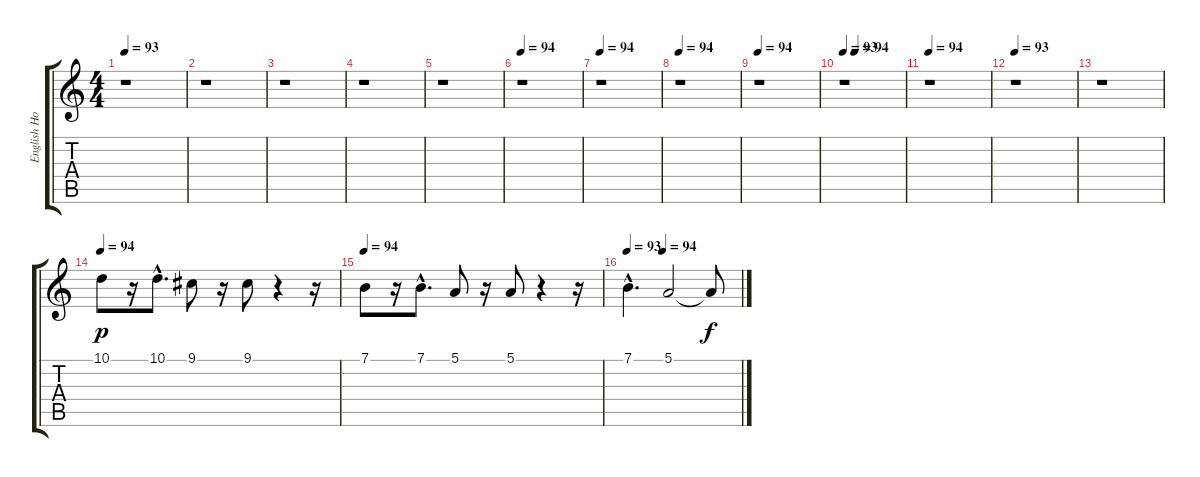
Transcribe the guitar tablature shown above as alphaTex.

\track ("English Horn" "English Ho") {instrument woodblock}
\staff {score tabs}
\tuning (E4 B3 G3 D3 A2 E2) {hide}
\ts (4 4)
\tempo 93
\clef g2
\ks c
r.1{dy p} |
r.1 |
r.1 |
r.1 |
r.1 |
\tempo 94
r.1 |
\tempo 94
r.1 |
\tempo 94
r.1 |
\tempo 94
r.1 |
\tempo 93
\tempo (94 0.1875)
r.1 |
\tempo 94
r.1 |
\tempo 93
r.1 |
r.1 |
\tempo 94
10.1.8 r.16 10.1{hac}.8{d balance 14} 9.1.8{balance 6} r.16 9.1.8{balance 14} r.4 r.16 |
\tempo 94
7.1.8{balance 6} r.16 7.1{hac}.8{d balance 14} 5.1.8{balance 6} r.16 5.1.8{balance 14} r.4 r.16 |
\tempo 93
\tempo (94 0.3125)
7.1{hac}.4{d balance 6} 5.1.2 5.1{t}.8{dy f}
